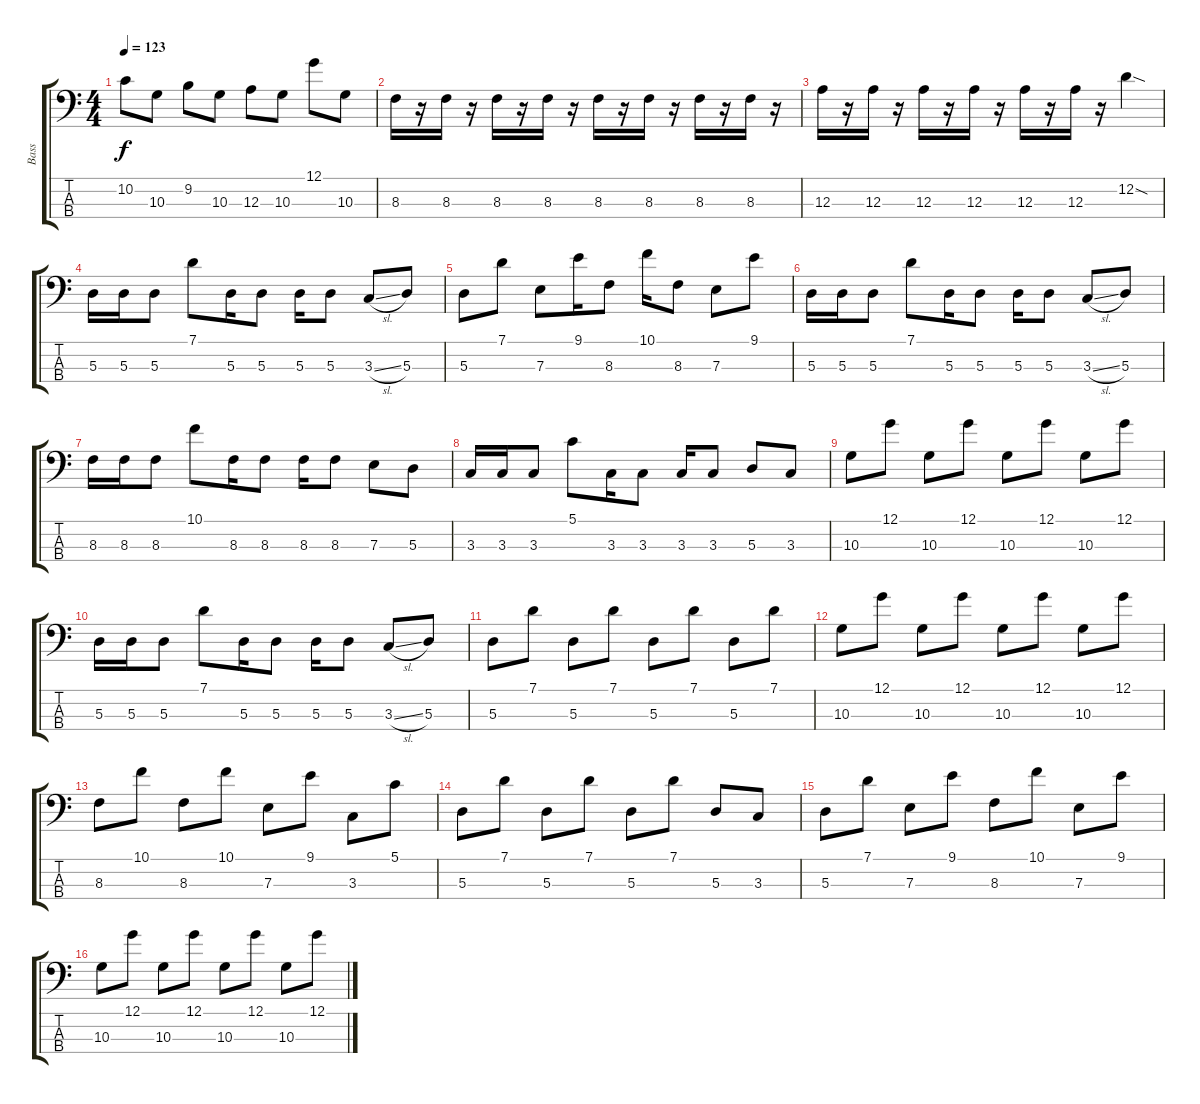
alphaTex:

\track ("Bass" "Bass") {instrument electricbassfinger}
\staff {score tabs}
\tuning (G2 D2 A1 E1) {hide}
\ts (4 4)
\tempo 123
\clef f4
\ks c
10.2.8{dy f} 10.3.8 9.2.8 10.3.8 12.3.8 10.3.8 12.1.8 10.3.8 |
8.3.16 r.16 8.3.16 r.16 8.3.16 r.16 8.3.16 r.16 8.3.16 r.16 8.3.16 r.16 8.3.16 r.16 8.3.16 r.16 |
12.3.16 r.16 12.3.16 r.16 12.3.16 r.16 12.3.16 r.16 12.3.16 r.16 12.3.16 r.16 12.2{sod}.4 |
5.3.16 5.3.16 5.3.8 7.1.8 5.3.16 5.3.8 5.3.16 5.3.8 3.3{sl}.8 5.3.8 |
5.3.8 7.1.8 7.3.8 9.1.16 8.3.8 10.1.16 8.3.8 7.3.8 9.1.8 |
5.3.16 5.3.16 5.3.8 7.1.8 5.3.16 5.3.8 5.3.16 5.3.8 3.3{sl}.8 5.3.8 |
8.3.16 8.3.16 8.3.8 10.1.8 8.3.16 8.3.8 8.3.16 8.3.8 7.3.8 5.3.8 |
3.3.16 3.3.16 3.3.8 5.1.8 3.3.16 3.3.8 3.3.16 3.3.8 5.3.8 3.3.8 |
10.3.8 12.1.8 10.3.8 12.1.8 10.3.8 12.1.8 10.3.8 12.1.8 |
5.3.16 5.3.16 5.3.8 7.1.8 5.3.16 5.3.8 5.3.16 5.3.8 3.3{sl}.8 5.3.8 |
5.3.8 7.1.8 5.3.8 7.1.8 5.3.8 7.1.8 5.3.8 7.1.8 |
10.3.8 12.1.8 10.3.8 12.1.8 10.3.8 12.1.8 10.3.8 12.1.8 |
8.3.8 10.1.8 8.3.8 10.1.8 7.3.8 9.1.8 3.3.8 5.1.8 |
5.3.8 7.1.8 5.3.8 7.1.8 5.3.8 7.1.8 5.3.8 3.3.8 |
5.3.8 7.1.8 7.3.8 9.1.8 8.3.8 10.1.8 7.3.8 9.1.8 |
10.3.8 12.1.8 10.3.8 12.1.8 10.3.8 12.1.8 10.3.8 12.1.8
